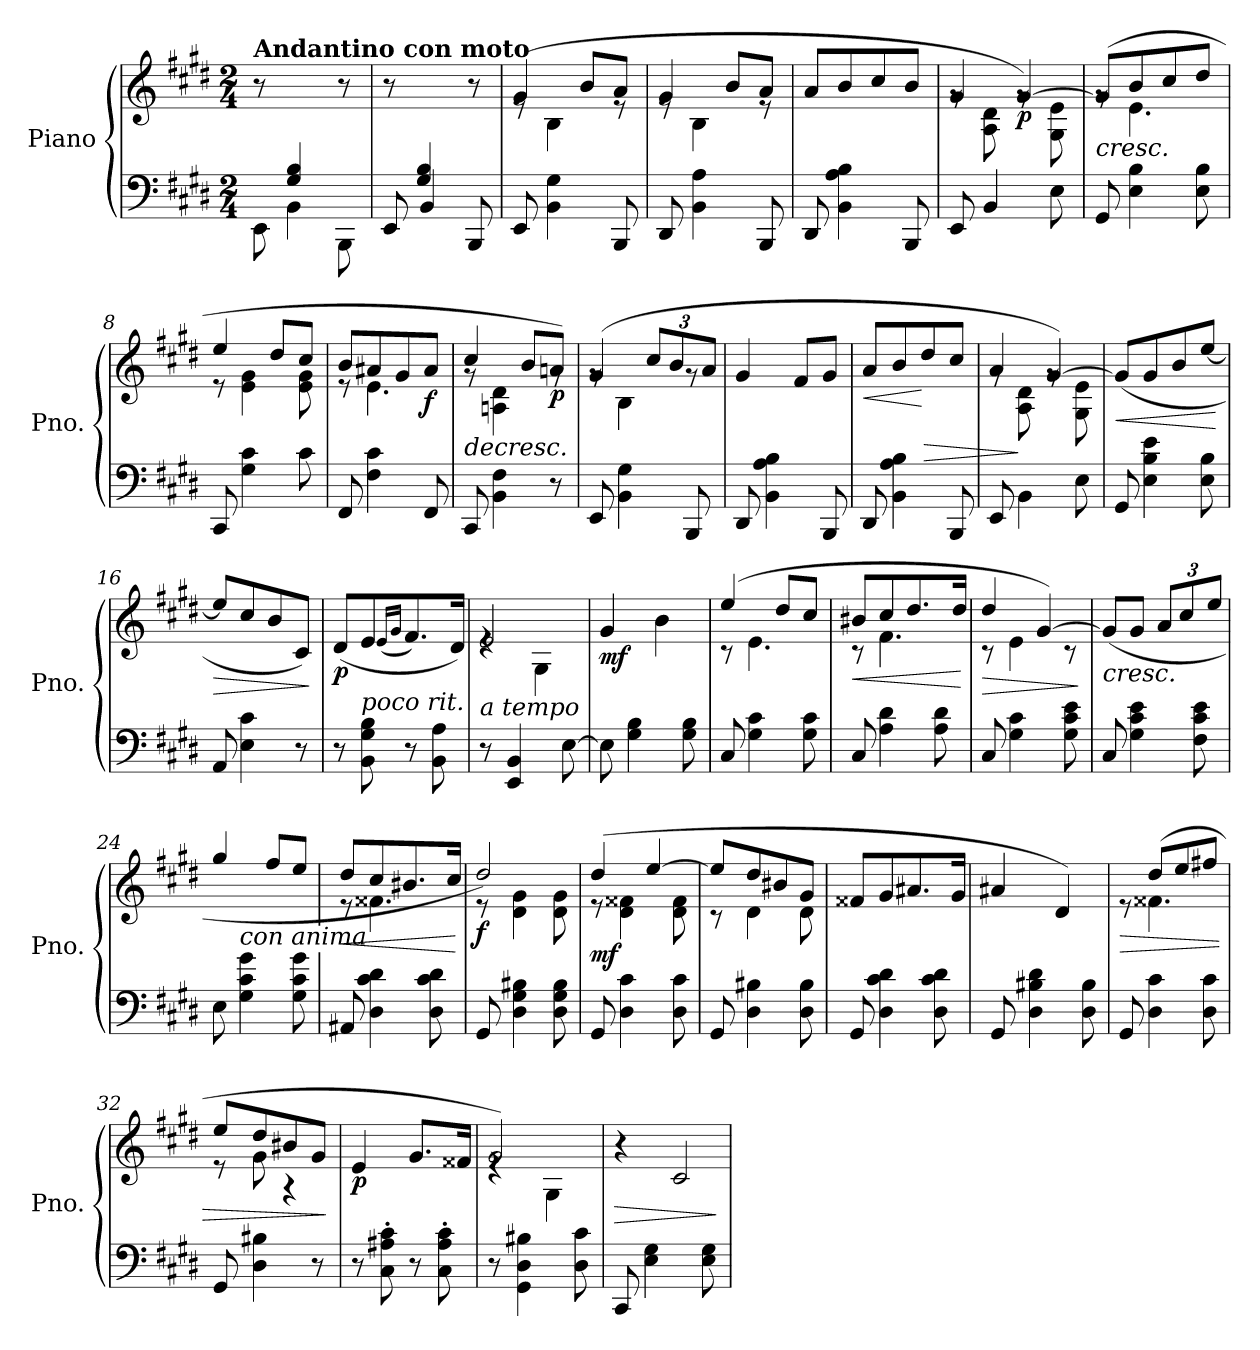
**kern	**kern	**dynam
*part1	*part1	*part1
*staff2	*staff1	*staff1/2
*I"Piano	*	*
*I'Pno.	*	*
*clefF4	*clefG2	*
*k[f#c#g#d#]	*k[f#c#g#d#]	*
*M2/4	*M2/4	*
=1	=1	=1
*^	*	*
!	!	!LO:TX:a:B:t=Andantino con moto	!
8ryy	8EE\	8r	.
4G#/ 4B/	4BB\	4ryy	.
8ryy	8BBB\	8r	.
=2	=2	=2	=2
8ryy	8EE/	8r	.
4G#/ 4B/	4BB/	4ryy	.
8ryy	8BBB/	8r	.
=3	=3	=3	=3
*	*	*^	*
!LO:TX:a:i:t=ben marcato ed espressivo il canto	!	!	!	!
*v	*v	*	*	*
8EE/	(>4g#/	8re	.
4BB\ 4G#\	.	4B\	.
.	8b/L	.	.
8BBB/	8a/J	8re	.
=4	=4	=4	=4
8DD#/	4g#/	8re	.
4BB\ 4A\	.	4B\	.
.	8b/L	.	.
8BBB/	8a/J	8re	.
*	*v	*v	*
!!LO:LB:g=z
=5	=5	=5
8DD#/	8a/L	.
4BB\ 4A\ 4B\	8b/	.
.	8cc#/	.
8BBB/	8b/J	.
=6	=6	=6
*	*^	*
8EE/	4g#/	8rg	.
4BB/	.	8A\ 8d#\	.
!	!	!	!LO:DY:b
.	[4g#/)	8rg	p
8E\	.	8G#\ 8e\	.
=7	=7	=7	=7
!	!	!	!LO:HP:b
8GG#/	(>8g#/L]	8rg	<
4E\ 4B\	8b/	4.e\	.
.	8cc#/	.	.
8E\ 8B\	8dd#/J	.	.
=8	=8	=8	=8
8CC#/	4ee/	8r	.
4G#\ 4c#\	.	4e\ 4g#\	.
.	8dd#/L	.	.
8c#\	8cc#/J	8e\ 8g#\	.
=9	=9	=9	=9
8FF#/	8b/L	8r	.
4F#\ 4c#\	8a#X/	4.e\	.
.	8g#/	.	.
!	!	!	!LO:DY:b
8FF#/	8a#/J	.	f
*	*v	*v	*
.	.	[
=10	=10	=10
!	!	!LO:HP:b
*	*^	*
8CC#/	4cc#/	8rg	>
4BB\ 4F#\	.	4An\ 4d#\	.
.	8b/L	.	.
!	!	!	!LO:DY:b
8r	8an/J)	8rg	p
*	*v	*v	*
.	.	]
!!LO:LB:g=z
=11	=11	=11
*	*^	*
8EE/	(>4g#/	8rg	.
4BB\ 4G#\	.	4B\	.
*	*Xbrackettup	*	*
.	12cc#/L	.	.
.	12b/	.	.
8BBB/	.	8rg	.
.	12a/J	.	.
*	*v	*v	*
=12	=12	=12
8DD#/	4g#/	.
4BB\ 4A\ 4B\	.	.
.	8f#/L	.
8BBB/	8g#/J	.
=13	=13	=13
!	!	!LO:HP:b
8DD#/	8a/L	<
4BB\ 4A\ 4B\	8b/	.
!	!	!LO:HP:n=1:b
.	8dd#/	[ >
8BBB/	8cc#/J	.
=14	=14	=14
*	*^	*
8EE/	4a/	8rg	.
4BB\	.	8A\ 8d#\	]
.	[4g#/)	8rg	.
8E\	.	8G#\ 8e\	.
=15	=15	=15	=15
!	!	!	!LO:HP:b
*	*v	*v	*
8GG#/	(>8g#/L]	<
4E\ 4B\ 4e\	8g#/	.
.	8b/	.
8E\ 8B\	[8ee/J	.
.	.	[
=16	=16	=16
!	!	!LO:HP:b
8AA/	8ee/L]	>
4E\ 4c#\	8cc#/	.
.	8b/	.
8r	8c#/J)	.
.	.	]
!!LO:LB:g=z
=17	=17	=17
!	!	!LO:DY:b
8r	(>8d#/L	p
!LO:TX:a:i:t=poco rit.	!	!
8BB\ 8G#\ 8B\	8e/	.
.	(<16qe/LL	.
.	16qg#/JJ	.
8r	8.f#/)	.
8BB\ 8A\	.	.
.	16d#/Jk)	.
=18	=18	=18
*	*^	*
!LO:TX:a:i:t=a tempo	!	!	!
8r	2e/	4re	.
4EE/ 4BB/	.	.	.
.	.	4G#\	.
[8E\	.	.	.
*	*v	*v	*
=19	=19	=19
!	!	!LO:DY:b
8E\]	4g#/	mf
4G#\ 4B\	.	.
.	4b\	.
8G#\ 8B\	.	.
=20	=20	=20
*	*^	*
8C#/	(>4ee/	8r	.
4G#\ 4c#\	.	4.e\	.
.	8dd#/L	.	.
8G#\ 8c#\	8cc#/J	.	.
=21	=21	=21	=21
!	!	!	!LO:HP:b
8C#/	8b#X/L	8r	<
4A\ 4d#\	8cc#/	4.f#\	.
.	8.dd#/	.	.
8A\ 8d#\	.	.	.
.	16dd#/Jk	.	.
*	*v	*v	*
.	.	[
=22	=22	=22
!	!	!LO:HP:b
*	*^	*
8C#/	4dd#/	8r	>
4G#\ 4c#\	.	4e\	.
.	[4g#/)	.	.
8G#\ 8c#\ 8e\	.	8r	.
*	*v	*v	*
.	.	]
!!LO:LB:g=z
=23	=23	=23
!	!LO:TX:b:i:t=cresc.	!
8C#/	(>8g#/L]	.
4G#\ 4c#\ 4e\	8g#/J	.
.	12a/L	.
.	12cc#/	.
8F#\ 8c#\ 8e\	.	.
.	12ee/J	.
=24	=24	=24
8E\	4gg#/	.
!LO:TX:a:i:t=con anima	!	!
4G#\ 4c#\ 4g#\	.	.
.	8ff#/L	.
8G#\ 8c#\ 8g#\	8ee/J	.
=25	=25	=25
!	!	!LO:HP:b
*	*^	*
8AA#X/	8dd#/L	8r	<
4D#\ 4c#\ 4d#\	8cc#/	4.f##X\	.
.	8.b#X/	.	.
8D#\ 8c#\ 8d#\	.	.	.
.	16cc#/Jk	.	.
*	*v	*v	*
.	.	[
=26	=26	=26
*	*^	*
!	!	!	!LO:DY:b
8GG#/	2dd#/)	8r	f
4D#\ 4G#\ 4B#X\	.	4d#\ 4g#\	.
8D#\ 8G#\ 8B#\	.	8d#\ 8g#\	.
=27	=27	=27	=27
!	!	!	!LO:DY:b
8GG#/	(>4dd#/	8r	mf
4D#\ 4c#\	.	4d#\ 4f##X\	.
.	[4ee/	.	.
8D#\ 8c#\	.	8d#\ 8f##\	.
!!LO:PB:g=z	!!
=28	=28	=28	=28
8GG#/	8ee/L]	8r	.
4D#\ 4B#X\	8dd#/	4d#\	.
.	8b#X/	.	.
8D#\ 8B#\	8g#/J	8d#\	.
*	*v	*v	*
=29	=29	=29
8GG#/	8f##X/L	.
4D#\ 4c#\ 4d#\	8g#/	.
.	8.a#X/	.
8D#\ 8c#\ 8d#\	.	.
.	16g#/Jk	.
=30	=30	=30
8GG#/	4a#X/	.
4D#\ 4B#X\ 4d#\	.	.
.	4d#/)	.
8D#\ 8B#\	.	.
=31	=31	=31
!	!	!LO:HP:b
*	*^	*
8GG#/	8re	8ryy	>
4D#\ 4c#\	(>8dd#/L	4.f##X\	.
.	8ee/	.	.
8D#\ 8c#\	8ff#X/J	.	.
=32	=32	=32	=32
8GG#/	8ee/L	8r	.
4D#\ 4B#X\	8dd#:/	8g#\	.
.	8b#X/	4r	.
8r	8g#/J	.	.
*	*v	*v	*
.	.	]
!!LO:LB:g=z
=33	=33	=33
!	!	!LO:DY:b
8r	4e/	p
8C#\' 8A#X\' 8c#\'	.	.
8r	8.g#/L	.
8C#\' 8A#\' 8c#\'	.	.
.	16f##X/Jk	.
=34	=34	=34
*	*^	*
8r	2g#/)	4re	.
4GG#\ 4D#\ 4B#X\	.	.	.
.	.	4G#\	.
8D#\ 8c#\	.	.	.
*	*v	*v	*
=35	=35	=35
!	!	!LO:HP:b
8CC#/	4r	>
4E\ 4G#\	.	.
!	!LO:N:head=open	!
.	4c#/	.
8E\ 8G#\	.	.
.	.	]
=	=	=
*-	*-	*-
